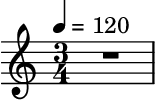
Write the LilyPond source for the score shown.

\version "2.24.2"
\language "english"
\include "lilypond-book-preamble.ly"
#(ly:set-option 'tall-page-formats 'png)
\header
{
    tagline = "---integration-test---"
}
\score
{
    % OPEN_BRACKETS:
    \new Staff
    {
        % OPEN_BRACKETS:
        \new Voice
        {
            % OPEN_BRACKETS:
            {
                % BEFORE:
                % COMMANDS:
                \tempo 4=120
                % OPENING:
                % COMMANDS:
                \time 3/4
                R4 * 3
            % CLOSE_BRACKETS:
            }
        % CLOSE_BRACKETS:
        }
    % CLOSE_BRACKETS:
    }
}
